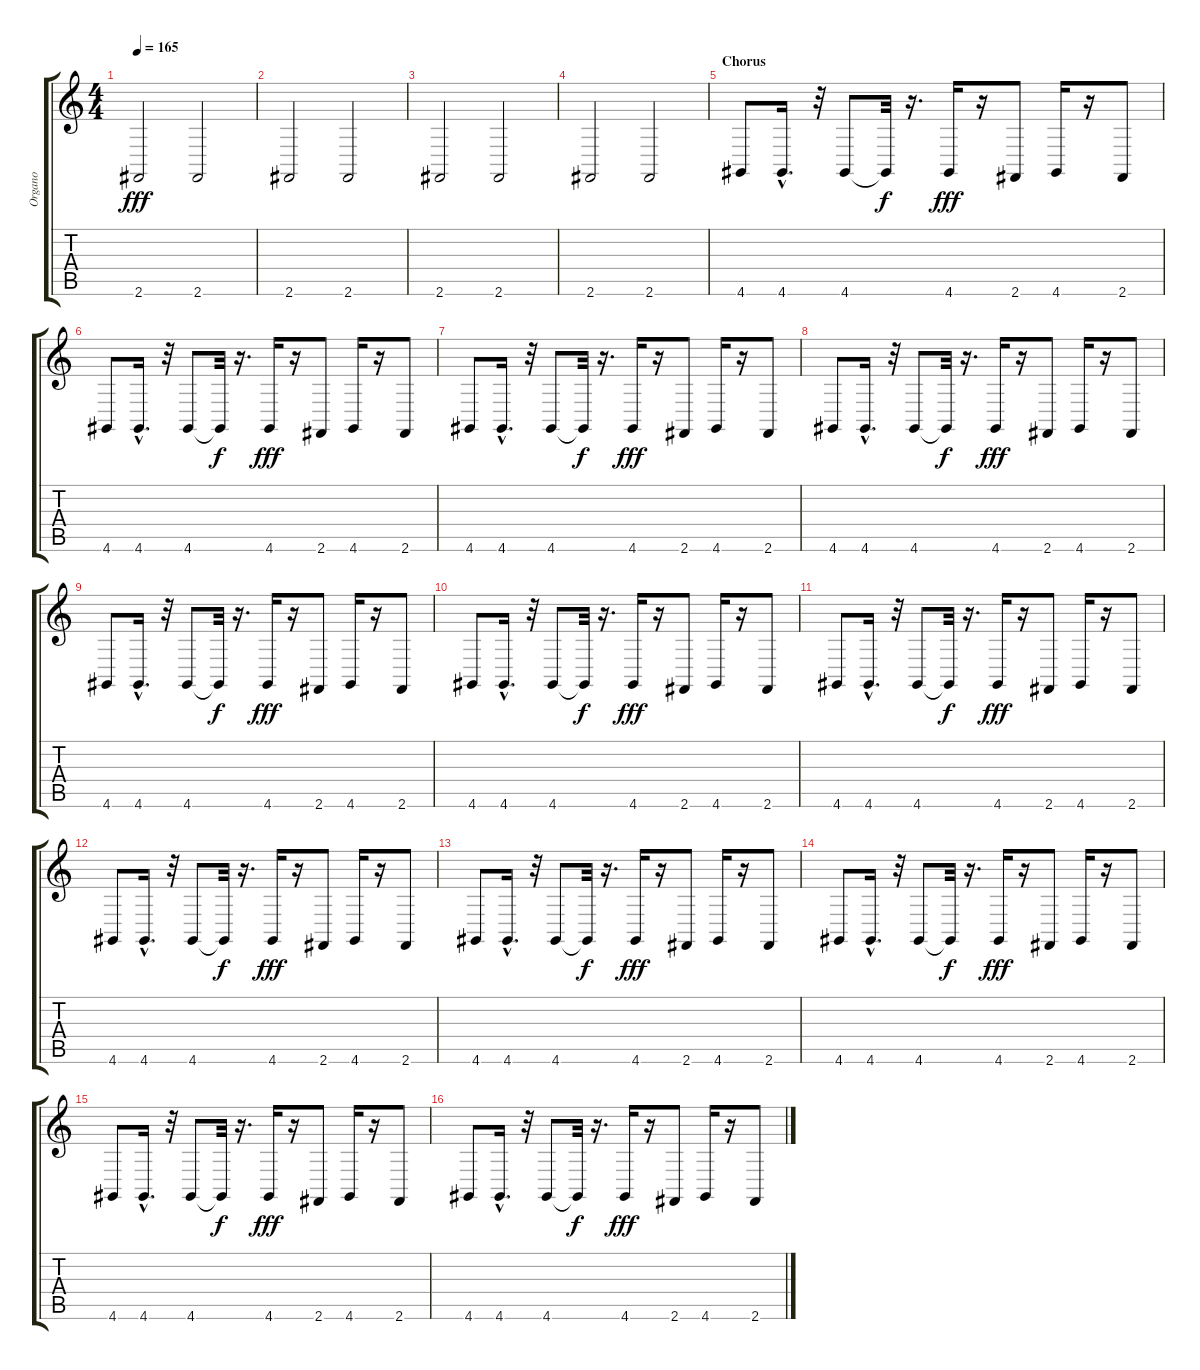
\track ("Organo" "Organo") {instrument drawbarorgan}
\staff {score tabs}
\tuning (E4 B3 G3 D3 A2 E2) {hide}
\ts (4 4)
\tempo 165
\clef g2
\ks c
2.6.2{dy fff} 2.6.2 |
2.6.2 2.6.2 |
2.6.2 2.6.2 |
2.6.2 2.6.2 |
\section ("" "Chorus")
4.6.8 4.6{hac}.16{d} r.32 4.6.8 4.6{t}.32{dy f} r.16{d} 4.6.16{dy fff} r.16 2.6.8 4.6.16 r.16 2.6.8 |
4.6.8 4.6{hac}.16{d} r.32 4.6.8 4.6{t}.32{dy f} r.16{d} 4.6.16{dy fff} r.16 2.6.8 4.6.16 r.16 2.6.8 |
4.6.8 4.6{hac}.16{d} r.32 4.6.8 4.6{t}.32{dy f} r.16{d} 4.6.16{dy fff} r.16 2.6.8 4.6.16 r.16 2.6.8 |
4.6.8 4.6{hac}.16{d} r.32 4.6.8 4.6{t}.32{dy f} r.16{d} 4.6.16{dy fff} r.16 2.6.8 4.6.16 r.16 2.6.8 |
4.6.8 4.6{hac}.16{d} r.32 4.6.8 4.6{t}.32{dy f} r.16{d} 4.6.16{dy fff} r.16 2.6.8 4.6.16 r.16 2.6.8 |
4.6.8 4.6{hac}.16{d} r.32 4.6.8 4.6{t}.32{dy f} r.16{d} 4.6.16{dy fff} r.16 2.6.8 4.6.16 r.16 2.6.8 |
4.6.8 4.6{hac}.16{d} r.32 4.6.8 4.6{t}.32{dy f} r.16{d} 4.6.16{dy fff} r.16 2.6.8 4.6.16 r.16 2.6.8 |
4.6.8 4.6{hac}.16{d} r.32 4.6.8 4.6{t}.32{dy f} r.16{d} 4.6.16{dy fff} r.16 2.6.8 4.6.16 r.16 2.6.8 |
4.6.8 4.6{hac}.16{d} r.32 4.6.8 4.6{t}.32{dy f} r.16{d} 4.6.16{dy fff} r.16 2.6.8 4.6.16 r.16 2.6.8 |
4.6.8 4.6{hac}.16{d} r.32 4.6.8 4.6{t}.32{dy f} r.16{d} 4.6.16{dy fff} r.16 2.6.8 4.6.16 r.16 2.6.8 |
4.6.8 4.6{hac}.16{d} r.32 4.6.8 4.6{t}.32{dy f} r.16{d} 4.6.16{dy fff} r.16 2.6.8 4.6.16 r.16 2.6.8 |
4.6.8 4.6{hac}.16{d} r.32 4.6.8 4.6{t}.32{dy f} r.16{d} 4.6.16{dy fff} r.16 2.6.8 4.6.16 r.16 2.6.8
